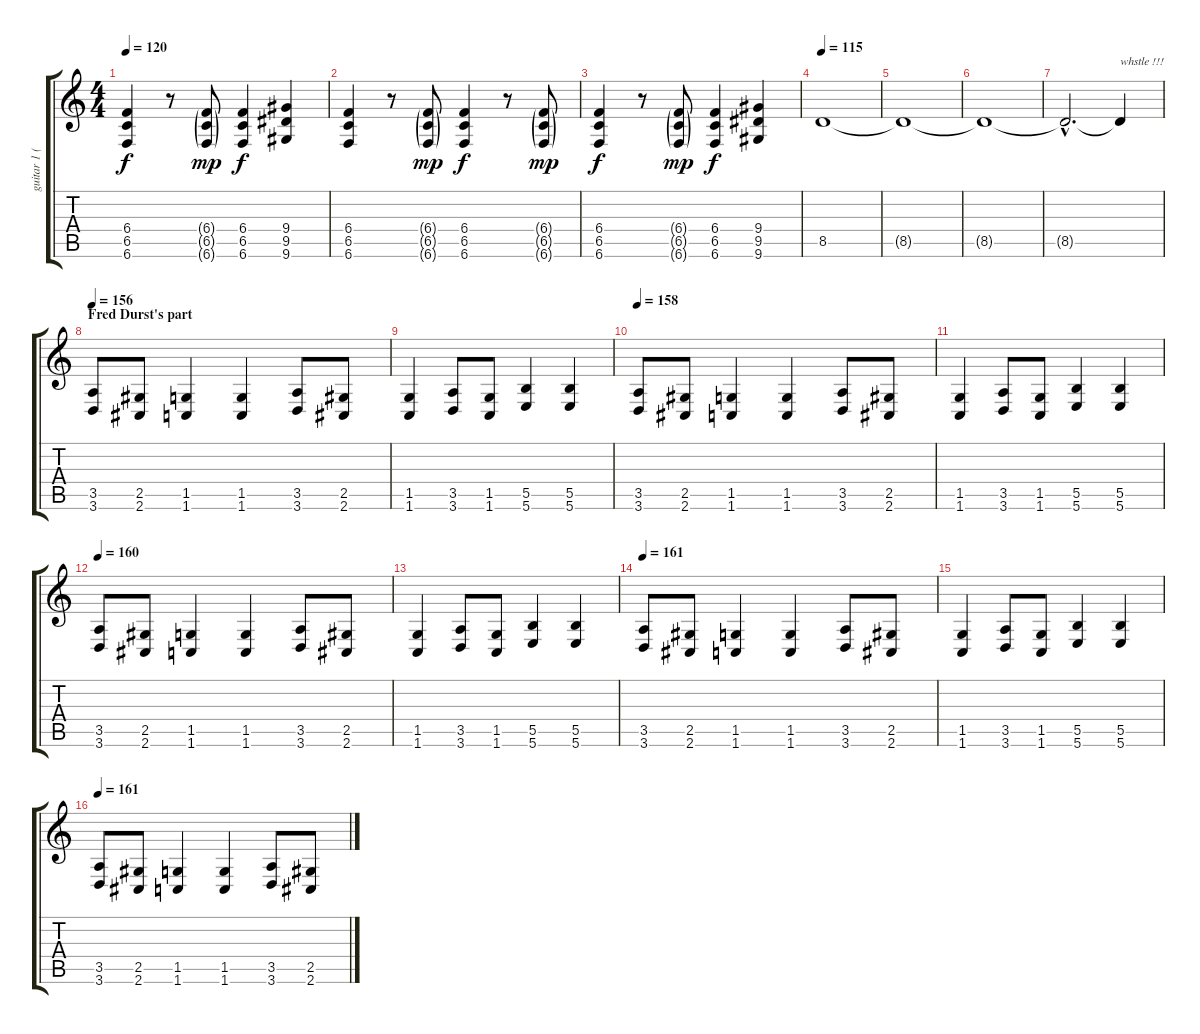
\track ("guitar 1 ( Max Cavalera )" "guitar 1 (") {instrument overdrivenguitar}
\staff {score tabs}
\tuning (Db4 Ab3 E3 B2 Gb2 B1) {hide}
\ts (4 4)
\tempo 120
\clef g2
\ks c
(6.4 6.5 6.6).4{dy f} r.8 (6.4{g} 6.5{g} 6.6{g}).8{dy mp} (6.4 6.5 6.6).4{dy f} (9.4 9.5 9.6).4 |
(6.4 6.5 6.6).4 r.8 (6.4{g} 6.5{g} 6.6{g}).8{dy mp} (6.4 6.5 6.6).4{dy f} r.8 (6.4{g} 6.5{g} 6.6{g}).8{dy mp} |
(6.4 6.5 6.6).4{dy f} r.8 (6.4{g} 6.5{g} 6.6{g}).8{dy mp} (6.4 6.5 6.6).4{dy f} (9.4 9.5 9.6).4 |
\tempo 115
8.5.1{volume 9} |
8.5{t}.1{volume 10} |
8.5{t}.1{volume 11} |
8.5{hac t}.2{d volume 15} 8.5{t}.4{txt "whstle !!!"} |
\section ("" "Fred Durst's part")
\tempo 156
(3.5 3.6).8{volume 15 balance 3 instrument overdrivenguitar} (2.5 2.6).8 (1.5 1.6).4 (1.5 1.6).4 (3.5 3.6).8 (2.5 2.6).8 |
(1.5 1.6).4 (3.5 3.6).8 (1.5 1.6).8 (5.5 5.6).4 (5.5 5.6).4 |
\tempo 158
(3.5 3.6).8{volume 15 balance 3 instrument overdrivenguitar} (2.5 2.6).8 (1.5 1.6).4 (1.5 1.6).4 (3.5 3.6).8 (2.5 2.6).8 |
(1.5 1.6).4 (3.5 3.6).8 (1.5 1.6).8 (5.5 5.6).4 (5.5 5.6).4 |
\tempo 160
(3.5 3.6).8{volume 15 balance 3 instrument overdrivenguitar} (2.5 2.6).8 (1.5 1.6).4 (1.5 1.6).4 (3.5 3.6).8 (2.5 2.6).8 |
(1.5 1.6).4 (3.5 3.6).8 (1.5 1.6).8 (5.5 5.6).4 (5.5 5.6).4 |
\tempo 161
(3.5 3.6).8{volume 15 balance 3 instrument overdrivenguitar} (2.5 2.6).8 (1.5 1.6).4 (1.5 1.6).4 (3.5 3.6).8 (2.5 2.6).8 |
(1.5 1.6).4 (3.5 3.6).8 (1.5 1.6).8 (5.5 5.6).4 (5.5 5.6).4 |
\tempo 161
(3.5 3.6).8{volume 15 balance 3 instrument overdrivenguitar} (2.5 2.6).8 (1.5 1.6).4 (1.5 1.6).4 (3.5 3.6).8 (2.5 2.6).8
